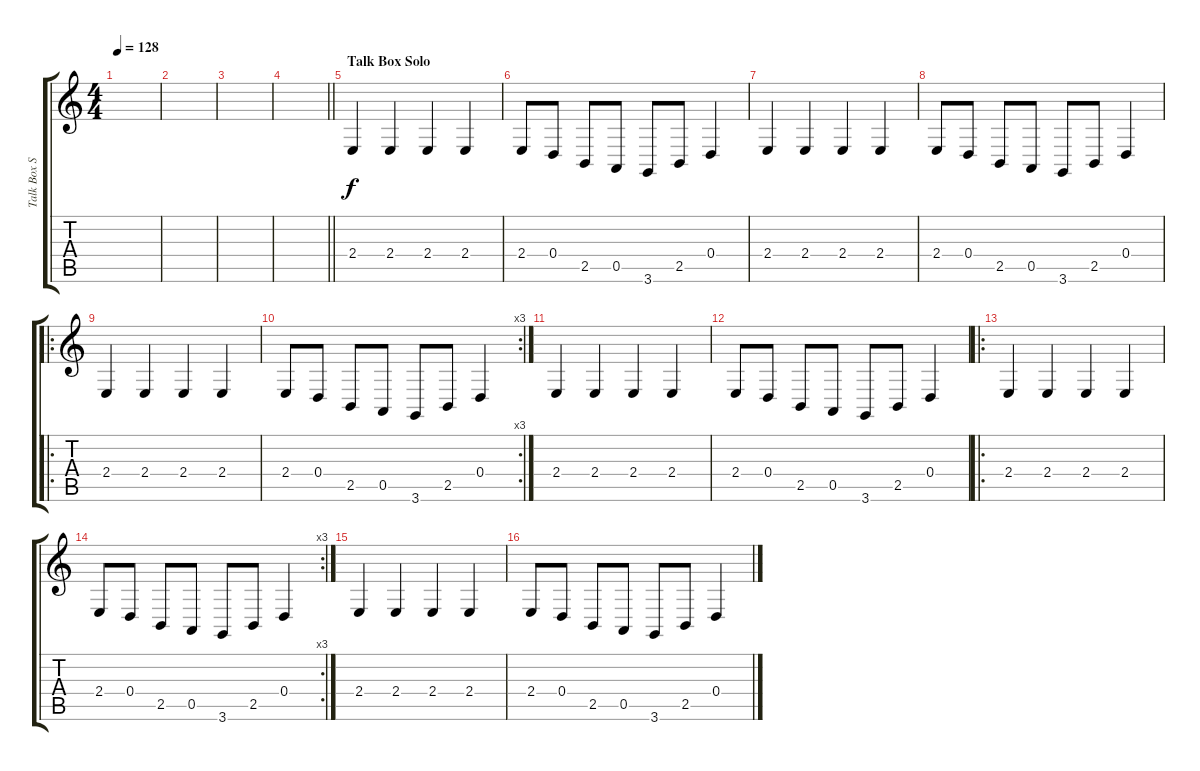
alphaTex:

\track ("Talk Box Solo" "Talk Box S") {instrument synthbrass1}
\staff {score tabs}
\tuning (E4 B3 G3 D3 A2 E2) {hide}
\ts (4 4)
\tempo 128
\clef g2
\ks c
|
|
|
\barLineRight lightlight
|
\section ("" "Talk Box Solo")
2.4.4 2.4.4 2.4.4 2.4.4 |
2.4.8 0.4.8 2.5.8 0.5.8 3.6.8 2.5.8 0.4.4 |
2.4.4 2.4.4 2.4.4 2.4.4 |
2.4.8 0.4.8 2.5.8 0.5.8 3.6.8 2.5.8 0.4.4 |
\ro
2.4.4 2.4.4 2.4.4 2.4.4 |
\rc 3
2.4.8 0.4.8 2.5.8 0.5.8 3.6.8 2.5.8 0.4.4 |
2.4.4 2.4.4 2.4.4 2.4.4 |
2.4.8 0.4.8 2.5.8 0.5.8 3.6.8 2.5.8 0.4.4 |
\ro
2.4.4 2.4.4 2.4.4 2.4.4 |
\rc 3
2.4.8 0.4.8 2.5.8 0.5.8 3.6.8 2.5.8 0.4.4 |
2.4.4 2.4.4 2.4.4 2.4.4 |
2.4.8 0.4.8 2.5.8 0.5.8 3.6.8 2.5.8 0.4.4
